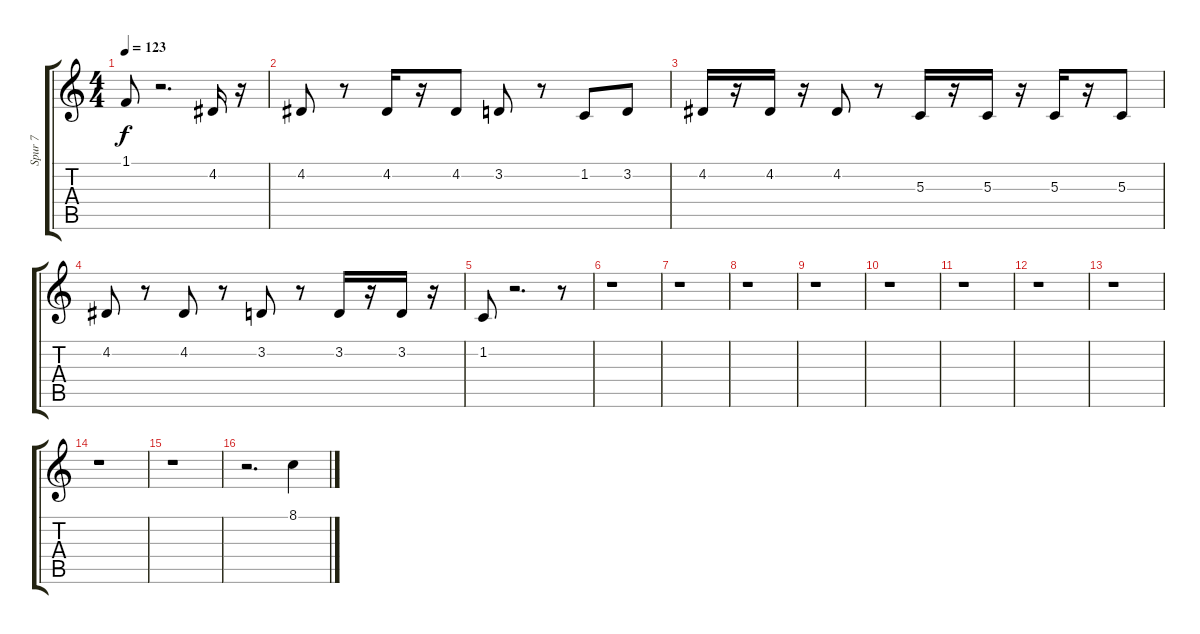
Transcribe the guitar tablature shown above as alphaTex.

\track ("Spur 7" "Spur 7") {instrument pad1newage}
\staff {score tabs}
\tuning (E4 B3 G3 D3 A2 E2) {hide}
\ts (4 4)
\tempo 123
\clef g2
\ks c
1.1.8{dy f} r.2{d} 4.2.16 r.16 |
4.2.8 r.8 4.2.16 r.16 4.2.8 3.2.8 r.8 1.2.8 3.2.8 |
4.2.16 r.16 4.2.16 r.16 4.2.8 r.8 5.3.16 r.16 5.3.16 r.16 5.3.16 r.16 5.3.8 |
4.2.8 r.8 4.2.8 r.8 3.2.8 r.8 3.2.16 r.16 3.2.16 r.16 |
1.2.8 r.2{d} r.8 |
r.1 |
r.1 |
r.1 |
r.1 |
r.1 |
r.1 |
r.1 |
r.1 |
r.1 |
r.1 |
r.2{d} 8.1.4
